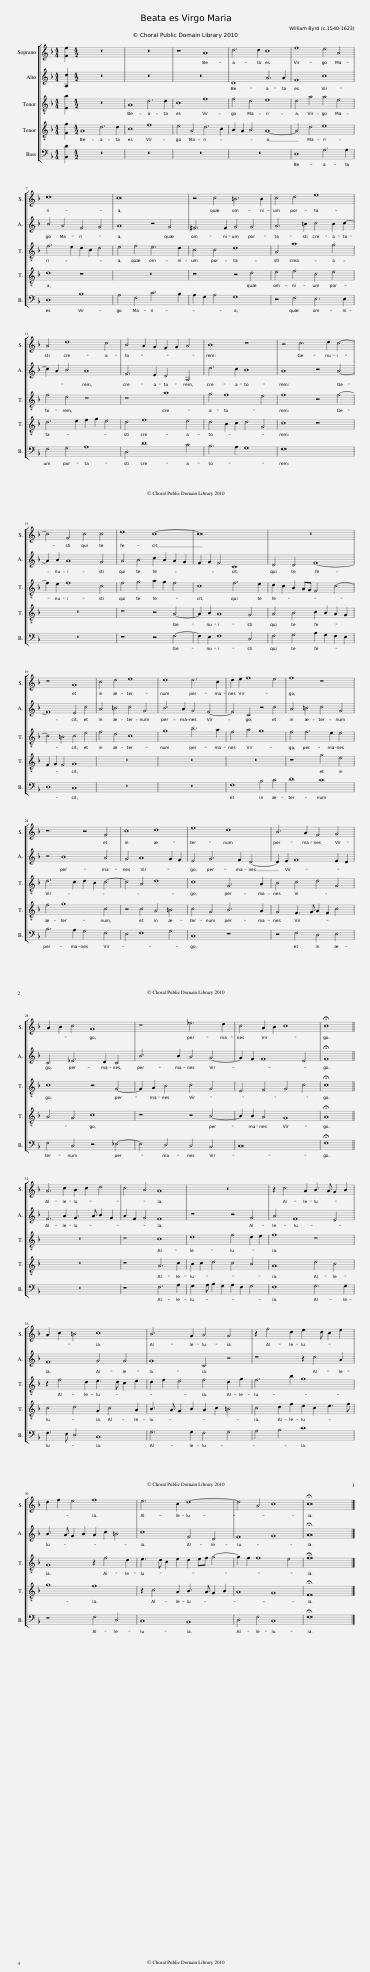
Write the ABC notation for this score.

X:1
%%score [ 1 2 3 4 5 ]
L:1/8
M:4/4
I:linebreak $
K:F
V:1 treble
V:2 treble
V:3 treble-8 transpose=-12
V:4 treble-8 transpose=-12
V:5 bass
V:1
 [Ff]2 |[M:4/2] z16 | z16 | z8 A8 | d6 d2 c8 | %5
 f8 e4 A4 |$ d16 | c16 | z4 c4 =B6 B2 | c4 d4 e8 |$ %10
 A4 d8 c4 | B4 A2 G2 F2 G2 A4 | B8 z8 | z4 c6 d2 c4- |$ c4 F4 c4 c4 | %15
 d8 c8- | c16 | z16 |$ z8 G8 | c4 d4 e8 | %20
 d8 d6 c2 | d2 e2 f8 e4 | f8 z8 |$ z8 z4 F4 | c8 d8 | %25
 e8 d8 | B6 A2 F4 G4 |$ A2 B2 c4 G8 | z8 _e6 d2 | c4 A2 B2 c8 | %30
 !fermata!c8 ||$ A6 c2 B2 c2 d4 | c4 B4 A8 | z16 | z2 c4 A2 B3 A G2 B2 |$ %35
 A2 c2 =B4 c8 | B6 G2 A4 G4 | z2 f4 d2 e3 d c2 e2 |$ d2 f2 e4 f8 | e6 c2 d8- | %40
 d4 A4 c8 | !fermata!c16 |] %42
V:2
 [A,d]2 |[M:4/2] z16 | z16 | z16 | D8 A6 A2 | %5
 F8 c8 |$ B4 A4 F4 G4 | A8 z4 G4 | ^F6 F2 G4 G4 | A6 =B2 c4 B2 c2- |$ %10
 c2 A2 B4 A8 | F6 E2 D4 A,4 | d6 c2 B8 | A8 z4 A4- |$ A2 B2 A8 G4 | %15
 A4 B4 c2 B2 A2 G2 | F2 G2 F4 C8 | D4 D4 F8- |$ F8 E4 c4 | A4 =B4 c4 G4 | %20
 B6 A2 G4 F4- | F4 C4 z4 c4 | A4 =B4 c4 G4 |$ z4 B8 A4 | G4 A8 G2 F2 | %25
 E4 G6 F2 D4- | D2 E2 F8 E2 D2 |$ C4 _E6 D2 C4 | B6 B2 A4 G4- | G2 F2 F8 E4 | %30
 !fermata!F8 ||$ F6 A2 G3 A B2 G2 | A2 F2 G4 F8 | z8 z4 G4 | A4 F8 E4 |$ %35
 F8 G4 G4 | G8 C4 z4 | z8 z2 c4 A2 |$ B3 A G2 B2 A2 c2 =B4 | c8 F4 D4 | %40
 F8 G8 | !fermata!A16 |] %42
V:3
 [Eb]2 |[M:4/2] z16 | A8 d6 d2 | c8 f8 | f4 d4 e8 | %5
 d4 a4 a4 e4 |$ f6 e2 d2 c2 d4 | e4 f4 e6 d2 | c4 c4 d8 | A4 a8 g4 |$ %10
 f4 d4 z8 | z8 a8 | g4 f8 e4 | f8 z4 f4- |$ f2 e2 f8 c4 | %15
 f4 g4 a2 g2 f4 | c8 f6 e2 | d2 c2 B2 AG F4 c4- |$ c4 =B4 c4 e4 | f4 d4 c8 | %20
 g8 b6 a2 | f4 a4 g8 | f4 f6 e2 e4 |$ d6 c2 d2 B2 c4- | c4 A4 d8 | %25
 c8 G6 A2 | B4 c4 d4 G4 |$ c8 z4 G4- | G2 A2 B4 c4 G4 | E4 F4 G4 c4 | %30
 !fermata!c8 ||$ z16 | z8 c8 | d8 f4 d2 e2 | f8 z8 |$ %35
 z2 f4 d2 e3 d c2 e2 | d2 f2 e4 f4 d2 g2 | f6 b2 g8 |$ G8 z2 f4 d2 | e3 d c2 e2 d2 ef g4- | %40
 g2 f2 f8 e4 | !fermata!f16 |] %42
V:4
 [Fg]2 |[M:4/2] A8 d6 d2 | c8 f8 | e4 A4 d6 c2 | B2 A2 B4 A8- | %5
 A4 d4 e8 |$ d8 z8 | z16 | z8 z4 d4 | e4 f4 c4 e4 |$ %10
 d6 e2 f2 g2 e4 | d4 f8 e4 | d4 B2 c2 d4 G4 | c8 z8 |$ z16 | %15
 z8 z4 A4- | A2 B2 A8 G4 | A4 B4 c2 B2 A2 G2 |$ F2 G2 F4 G8 | z16 | %20
 z16 | z16 | z8 g4 e4 |$ f4 g8 c4 | z4 c4 A4 =B4 | %25
 c4 G4 B6 A2 | G4 F3 G A2 F2 c4 |$ A4 G4 c8 | z8 z4 B4- | B2 B2 A4 G8 | %30
 !fermata!A8 ||$ z16 | z8 A6 c2 | B2 c2 d4 c4 B4 | A8 d4 B4 |$ %35
 c4 d4 G2 c4 A2 | B3 A G2 B2 A2 c2 =B4 | c4 d2 f2 e2 c2 e3 f |$ g8 f8 | z2 c4 A2 B3 A G2 B2 | %40
 A8 G8 | !fermata!F16 |] %42
V:5
 [B,,D]2 |[M:4/2] z16 | z16 | z16 | z16 | %5
 D,8 A,6 A,2 |$ D,8 B,8 | A,4 F,4 C6 B,2 | A,2 G,2 A,4 G,8 | z4 F,4 E,6 E,2 |$ %10
 F,4 G,4 A,8 | D,4 D8 C4 | B,6 A,2 G,8 | F,16 |$ z16 | %15
 z8 z4 F,4- | F,2 E,2 F,8 C,4 | F,4 G,4 A,2 G,2 F,2 E,2 |$ D,8 C,8 | z16 | %20
 z16 | F,8 B,4 C4 | D8 C8 |$ B,6 A,2 G,4 F,4 | E,4 F,8 G,4 | %25
 C,8 z8 | z4 F,4 D,4 E,4 |$ F,4 C,4 z4 _E,4- | E,4 D,4 C,4 B,,4 | C,16 | %30
 !fermata!F,8 ||$ z16 | z8 F,6 A,2 | G,3 A, B,2 G,2 A,2 F,2 G,4 | F,8 G,6 G,2 |$ %35
 F,3 E, D,4 C,8 | G,6 G,2 F,4 G,4 | A,4 B,4 C8 |$ z8 F,4 D,4 | C,8 B,,8 | %40
 D,4 F,4 C,8 | !fermata!F,16 |] %42
